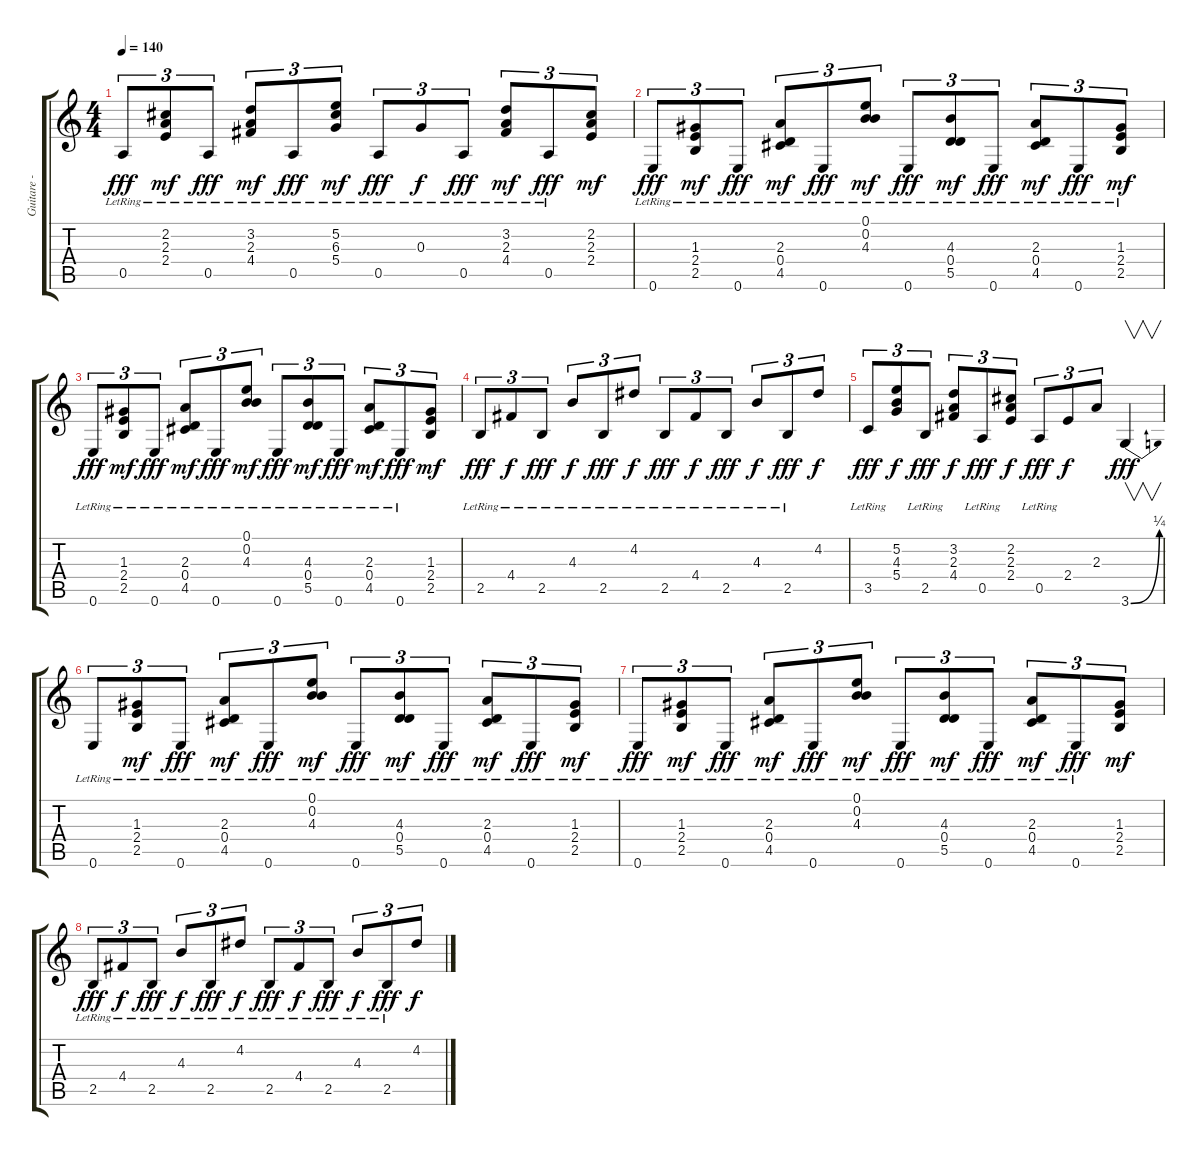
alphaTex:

\track ("Guitare - Juillet 1999" "Guitare - ") {instrument acousticguitarnylon}
\staff {score tabs}
\tuning (E4 B3 G3 D3 A2 E2) {hide}
\ts (4 4)
\tempo 140
\clef g2
\ks c
0.5{lr}.8{tu (3 2) dy fff} (2.2{lr} 2.3{lr} 2.4{lr}).8{tu (3 2) dy mf} 0.5{lr}.8{tu (3 2) dy fff} (3.2{lr} 2.3{lr} 4.4{lr}).8{tu (3 2) dy mf} 0.5{lr}.8{tu (3 2) dy fff} (5.2{lr} 6.3{lr} 5.4{lr}).8{tu (3 2) dy mf} 0.5{lr}.8{tu (3 2) dy fff} 0.3{lr}.8{tu (3 2) dy f} 0.5{lr}.8{tu (3 2) dy fff} (3.2{lr} 2.3{lr} 4.4{lr}).8{tu (3 2) dy mf} 0.5{lr}.8{tu (3 2) dy fff} (2.2 2.3 2.4).8{tu (3 2) dy mf} |
0.6{lr}.8{tu (3 2) dy fff} (1.3{lr} 2.4{lr} 2.5{lr}).8{tu (3 2) dy mf} 0.6{lr}.8{tu (3 2) dy fff} (2.3{lr} 0.4{lr} 4.5{lr}).8{tu (3 2) dy mf} 0.6{lr}.8{tu (3 2) dy fff} (0.1{lr} 0.2{lr} 4.3{lr}).8{tu (3 2) dy mf} 0.6{lr}.8{tu (3 2) dy fff} (4.3{lr} 0.4{lr} 5.5{lr}).8{tu (3 2) dy mf} 0.6{lr}.8{tu (3 2) dy fff} (2.3{lr} 0.4{lr} 4.5{lr}).8{tu (3 2) dy mf} 0.6{lr}.8{tu (3 2) dy fff} (1.3{lr} 2.4{lr} 2.5{lr}).8{tu (3 2) dy mf} |
0.6{lr}.8{tu (3 2) dy fff} (1.3{lr} 2.4{lr} 2.5{lr}).8{tu (3 2) dy mf} 0.6{lr}.8{tu (3 2) dy fff} (2.3{lr} 0.4{lr} 4.5{lr}).8{tu (3 2) dy mf} 0.6{lr}.8{tu (3 2) dy fff} (0.1{lr} 0.2{lr} 4.3{lr}).8{tu (3 2) dy mf} 0.6{lr}.8{tu (3 2) dy fff} (4.3{lr} 0.4{lr} 5.5{lr}).8{tu (3 2) dy mf} 0.6{lr}.8{tu (3 2) dy fff} (2.3{lr} 0.4{lr} 4.5{lr}).8{tu (3 2) dy mf} 0.6{lr}.8{tu (3 2) dy fff} (1.3 2.4 2.5).8{tu (3 2) dy mf} |
2.5{lr}.8{tu (3 2) dy fff} 4.4{lr}.8{tu (3 2) dy f} 2.5{lr}.8{tu (3 2) dy fff} 4.3{lr}.8{tu (3 2) dy f} 2.5{lr}.8{tu (3 2) dy fff} 4.2{lr}.8{tu (3 2) dy f} 2.5{lr}.8{tu (3 2) dy fff} 4.4{lr}.8{tu (3 2) dy f} 2.5{lr}.8{tu (3 2) dy fff} 4.3{lr}.8{tu (3 2) dy f} 2.5{lr}.8{tu (3 2) dy fff} 4.2.8{tu (3 2) dy f} |
3.5{lr}.8{tu (3 2) dy fff} (5.2 4.3 5.4).8{tu (3 2) dy f} 2.5{lr}.8{tu (3 2) dy fff} (3.2 2.3 4.4).8{tu (3 2) dy f} 0.5{lr}.8{tu (3 2) dy fff} (2.2 2.3 2.4).8{tu (3 2) dy f} 0.5{lr}.8{tu (3 2) dy fff} 2.4.8{tu (3 2) dy f} 2.3.8{tu (3 2)} 3.6{be (bend 0 0 60 1)}.4{v dy fff} |
0.6{lr}.8{tu (3 2)} (1.3{lr} 2.4{lr} 2.5{lr}).8{tu (3 2) dy mf} 0.6{lr}.8{tu (3 2) dy fff} (2.3{lr} 0.4{lr} 4.5{lr}).8{tu (3 2) dy mf} 0.6{lr}.8{tu (3 2) dy fff} (0.1{lr} 0.2{lr} 4.3{lr}).8{tu (3 2) dy mf} 0.6{lr}.8{tu (3 2) dy fff} (4.3{lr} 0.4{lr} 5.5{lr}).8{tu (3 2) dy mf} 0.6{lr}.8{tu (3 2) dy fff} (2.3{lr} 0.4{lr} 4.5{lr}).8{tu (3 2) dy mf} 0.6{lr}.8{tu (3 2) dy fff} (1.3{lr} 2.4{lr} 2.5{lr}).8{tu (3 2) dy mf} |
0.6{lr}.8{tu (3 2) dy fff} (1.3{lr} 2.4{lr} 2.5{lr}).8{tu (3 2) dy mf} 0.6{lr}.8{tu (3 2) dy fff} (2.3{lr} 0.4{lr} 4.5{lr}).8{tu (3 2) dy mf} 0.6{lr}.8{tu (3 2) dy fff} (0.1{lr} 0.2{lr} 4.3{lr}).8{tu (3 2) dy mf} 0.6{lr}.8{tu (3 2) dy fff} (4.3{lr} 0.4{lr} 5.5{lr}).8{tu (3 2) dy mf} 0.6{lr}.8{tu (3 2) dy fff} (2.3{lr} 0.4{lr} 4.5{lr}).8{tu (3 2) dy mf} 0.6{lr}.8{tu (3 2) dy fff} (1.3 2.4 2.5).8{tu (3 2) dy mf} |
2.5{lr}.8{tu (3 2) dy fff} 4.4{lr}.8{tu (3 2) dy f} 2.5{lr}.8{tu (3 2) dy fff} 4.3{lr}.8{tu (3 2) dy f} 2.5{lr}.8{tu (3 2) dy fff} 4.2{lr}.8{tu (3 2) dy f} 2.5{lr}.8{tu (3 2) dy fff} 4.4{lr}.8{tu (3 2) dy f} 2.5{lr}.8{tu (3 2) dy fff} 4.3{lr}.8{tu (3 2) dy f} 2.5{lr}.8{tu (3 2) dy fff} 4.2.8{tu (3 2) dy f}
